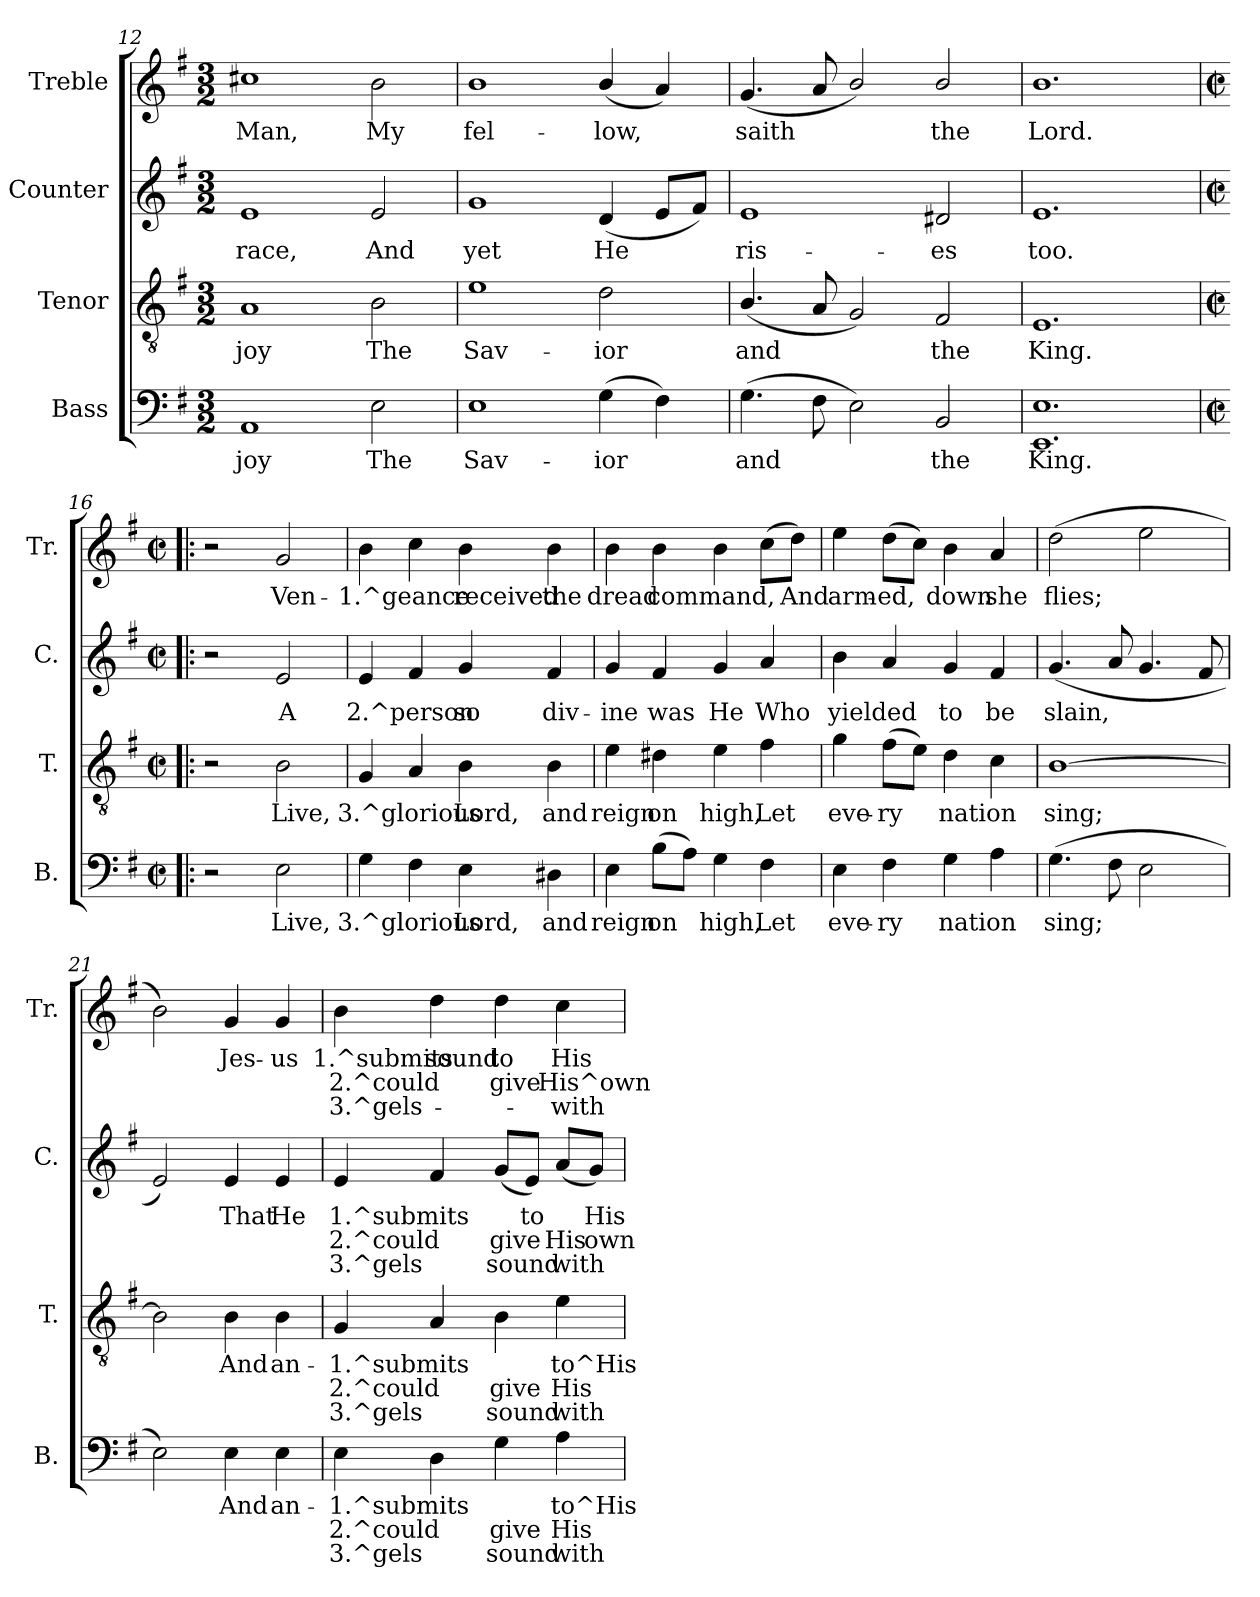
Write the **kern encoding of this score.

**kern	**text	**text	**text	**kern	**text	**text	**text	**kern	**text	**text	**text	**kern	**text	**text	**text
*part4	*part4	*part4	*part4	*part3	*part3	*part3	*part3	*part2	*part2	*part2	*part2	*part1	*part1	*part1	*part1
*staff4	*staff4	*staff4	*staff4	*staff3	*staff3	*staff3	*staff3	*staff2	*staff2	*staff2	*staff2	*staff1	*staff1	*staff1	*staff1
*I"Bass	*	*	*	*I"Tenor	*	*	*	*I"Counter	*	*	*	*I"Treble	*	*	*
*I'B.	*	*	*	*I'T.	*	*	*	*I'C.	*	*	*	*I'Tr.	*	*	*
*clefF4	*	*	*	*clefGv2	*	*	*	*clefG2	*	*	*	*clefG2	*	*	*
*k[f#]	*	*	*	*k[f#]	*	*	*	*k[f#]	*	*	*	*k[f#]	*	*	*
*G:	*	*	*	*G:	*	*	*	*G:	*	*	*	*G:	*	*	*
*M3/2	*	*	*	*M3/2	*	*	*	*M3/2	*	*	*	*M3/2	*	*	*
=12	=12	=12	=12	=12	=12	=12	=12	=12	=12	=12	=12	=12	=12	=12	=12
!	!LO:LY:a:rj	!	!	!	!LO:LY:b:rj	!	!	!	!LO:LY:b:rj	!	!	!	!LO:LY:b:rj	!	!
1AA	joy	.	.	1A	joy	.	.	1e	race,	.	.	1cc#X	Man,	.	.
!	!LO:LY:a:rj	!	!	!	!LO:LY:b:rj	!	!	!	!LO:LY:b:rj	!	!	!	!LO:LY:b:rj	!	!
2E\	The	.	.	2B\	The	.	.	2e/	And	.	.	2b\	My	.	.
=13	=13	=13	=13	=13	=13	=13	=13	=13	=13	=13	=13	=13	=13	=13	=13
!	!LO:LY:a:rj	!	!	!	!LO:LY:b:rj	!	!	!	!LO:LY:b:rj	!	!	!	!LO:LY:b:rj	!	!
1E	Sav-	.	.	1e	Sav-	.	.	1g	yet	.	.	1b	fel-	.	.
!	!LO:LY:a:rj	!	!	!	!LO:LY:b:rj	!	!	!	!LO:LY:b:rj	!	!	!	!LO:LY:b:rj	!	!
(>4G\	-ior	.	.	2d\	-ior	.	.	(<4d/	He	.	.	(<4b/	-low,	.	.
!	!LO:LY:a:rj	!	!	!	!	!	!	!	!LO:LY:b:rj	!	!	!	!LO:LY:b:rj	!	!
4F#\)	.	.	.	.	.	.	.	8e/L	.	.	.	4a/)	.	.	.
!	!	!	!	!	!	!	!	!	!LO:LY:b:rj	!	!	!	!	!	!
.	.	.	.	.	.	.	.	8f#/J)	.	.	.	.	.	.	.
=14	=14	=14	=14	=14	=14	=14	=14	=14	=14	=14	=14	=14	=14	=14	=14
!	!LO:LY:a:rj	!	!	!	!LO:LY:b:rj	!	!	!	!LO:LY:b:rj	!	!	!	!LO:LY:b:rj	!	!
(>4.G\	and	.	.	(<4.B/	and	.	.	1e	ris-	.	.	(<4.g/	saith	.	.
!	!LO:LY:a:rj	!	!	!	!LO:LY:b:rj	!	!	!	!	!	!	!	!LO:LY:b:rj	!	!
8F#\	.	.	.	8A/	.	.	.	.	.	.	.	8a/	.	.	.
!	!LO:LY:a:rj	!	!	!	!LO:LY:b:rj	!	!	!	!	!	!	!	!LO:LY:b:rj	!	!
2E\)	.	.	.	2G/)	.	.	.	.	.	.	.	2b/)	.	.	.
!	!LO:LY:a:rj	!	!	!	!LO:LY:b:rj	!	!	!	!LO:LY:b:rj	!	!	!	!LO:LY:b:rj	!	!
2BB/	the	.	.	2F#/	the	.	.	2d#X/	-es	.	.	2b>/	the	.	.
=15	=15	=15	=15	=15	=15	=15	=15	=15	=15	=15	=15	=15	=15	=15	=15
!	!LO:LY:a:rj	!	!	!	!LO:LY:b:rj	!	!	!	!LO:LY:b:rj	!	!	!	!LO:LY:b:rj	!	!
1.E 1.EE	King.	.	.	1.E	King.	.	.	1.e	too.	.	.	1.b>	Lord.	.	.
=16!|:	=16!|:	=16!|:	=16!|:	=16!|:	=16!|:	=16!|:	=16!|:	=16!|:	=16!|:	=16!|:	=16!|:	=16!|:	=16!|:	=16!|:	=16!|:
*M2/2	*	*	*	*M2/2	*	*	*	*M2/2	*	*	*	*M2/2	*	*	*
*met(c|)	*	*	*	*met(c|)	*	*	*	*met(c|)	*	*	*	*met(c|)	*	*	*
2r	.	.	.	2r	.	.	.	2r	.	.	.	2r	.	.	.
!	!LO:LY:a:rj	!	!	!	!LO:LY:b:rj	!	!	!	!LO:LY:b:rj	!	!	!	!LO:LY:b:rj	!	!
2E\	Live,	.	.	2B\	Live,	.	.	2e/	A	.	.	2g/	Ven-	.	.
!!LO:PB:g=z
=17	=17	=17	=17	=17	=17	=17	=17	=17	=17	=17	=17	=17	=17	=17	=17
!	!LO:LY:a:rj	!	!	!	!LO:LY:b:rj	!	!	!	!LO:LY:b:rj	!	!	!	!LO:LY:b:rj	!	!
4G\	3.^glorious	.	.	4G/	3.^glorious	.	.	4e/	2.^person	.	.	4b\	-1.^geance-	.	.
!	!LO:LY:a:rj	!	!	!	!LO:LY:b:rj	!	!	!	!LO:LY:b:rj	!	!	!	!LO:LY:b:rj	!	!
4F#\	.	.	.	4A/	.	.	.	4f#/	.	.	.	4cc\	--	.	.
!	!LO:LY:a:rj	!	!	!	!LO:LY:b:rj	!	!	!	!LO:LY:b:rj	!	!	!	!LO:LY:b:rj	!	!
4E\	Lord,	.	.	4B\	Lord,	.	.	4g/	so	.	.	4b\	-received	.	.
!	!LO:LY:a:rj	!	!	!	!LO:LY:b:rj	!	!	!	!LO:LY:b:rj	!	!	!	!LO:LY:b:rj	!	!
4D#X\	and	.	.	4B\	and	.	.	4f#/	div-	.	.	4b\	the	.	.
=18	=18	=18	=18	=18	=18	=18	=18	=18	=18	=18	=18	=18	=18	=18	=18
!	!LO:LY:a:rj	!	!	!	!LO:LY:b:rj	!	!	!	!LO:LY:b:rj	!	!	!	!LO:LY:b:rj	!	!
4E\	reign	.	.	4e\	reign	.	.	4g/	-ine	.	.	4b\	dread	.	.
!	!LO:LY:a:rj	!	!	!	!LO:LY:b:rj	!	!	!	!LO:LY:b:rj	!	!	!	!LO:LY:b:rj	!	!
(>8B\L	on	.	.	4d#X\	on	.	.	4f#/	was	.	.	4b\	command,	.	.
!	!LO:LY:a:rj	!	!	!	!	!	!	!	!	!	!	!	!	!	!
8A\J)	.	.	.	.	.	.	.	.	.	.	.	.	.	.	.
!	!LO:LY:a:rj	!	!	!	!LO:LY:b:rj	!	!	!	!LO:LY:b:rj	!	!	!	!LO:LY:b:rj	!	!
4G\	high,	.	.	4e\	high,	.	.	4g/	He	.	.	4b\	.	.	.
!	!LO:LY:a:rj	!	!	!	!LO:LY:b:rj	!	!	!	!LO:LY:b:rj	!	!	!	!LO:LY:b:rj	!	!
4F#\	Let	.	.	4f#\	Let	.	.	4a/	Who	.	.	(>8cc\L	.	.	.
!	!	!	!	!	!	!	!	!	!	!	!	!	!LO:LY:b:rj	!	!
.	.	.	.	.	.	.	.	.	.	.	.	8dd\J)	And	.	.
=19	=19	=19	=19	=19	=19	=19	=19	=19	=19	=19	=19	=19	=19	=19	=19
!	!LO:LY:a:rj	!	!	!	!LO:LY:b:rj	!	!	!	!LO:LY:b:rj	!	!	!	!LO:LY:b:rj	!	!
4E\	eve-	.	.	4g\	eve-	.	.	4b\	yielded	.	.	4ee\	arm-	.	.
!	!LO:LY:a:rj	!	!	!	!LO:LY:b:rj	!	!	!	!LO:LY:b:rj	!	!	!	!LO:LY:b:rj	!	!
4F#\	-ry	.	.	(>8f#\L	-ry	.	.	4a/	.	.	.	(>8dd\L	-ed,	.	.
!	!	!	!	!	!LO:LY:b:rj	!	!	!	!	!	!	!	!LO:LY:b:rj	!	!
.	.	.	.	8e\J)	.	.	.	.	.	.	.	8cc\J)	.	.	.
!	!LO:LY:a:rj	!	!	!	!LO:LY:b:rj	!	!	!	!LO:LY:b:rj	!	!	!	!LO:LY:b:rj	!	!
4G\	nation	.	.	4d\	nation	.	.	4g/	to	.	.	4b\	down	.	.
!	!LO:LY:a:rj	!	!	!	!LO:LY:b:rj	!	!	!	!LO:LY:b:rj	!	!	!	!LO:LY:b:rj	!	!
4A\	.	.	.	4c\	.	.	.	4f#/	be	.	.	4a/	she	.	.
=20	=20	=20	=20	=20	=20	=20	=20	=20	=20	=20	=20	=20	=20	=20	=20
!	!LO:LY:a:rj	!	!	!	!LO:LY:b:rj	!	!	!	!LO:LY:b:rj	!	!	!	!LO:LY:b:rj	!	!
(>4.G\	sing;	.	.	[>1B	sing;	.	.	(<4.g/	slain,	.	.	(>2dd\	flies;	.	.
!	!LO:LY:a:rj	!	!	!	!	!	!	!	!LO:LY:b:rj	!	!	!	!	!	!
8F#\	.	.	.	.	.	.	.	8a/	.	.	.	.	.	.	.
!	!LO:LY:a:rj	!	!	!	!	!	!	!	!LO:LY:b:rj	!	!	!	!LO:LY:b:rj	!	!
2E\	.	.	.	.	.	.	.	4.g/	.	.	.	2ee\	.	.	.
!	!	!	!	!	!	!	!	!	!LO:LY:b:rj	!	!	!	!	!	!
.	.	.	.	.	.	.	.	8f#/	.	.	.	.	.	.	.
=21	=21	=21	=21	=21	=21	=21	=21	=21	=21	=21	=21	=21	=21	=21	=21
!	!LO:LY:a:rj	!	!	!	!LO:LY:b:rj	!	!	!	!LO:LY:b:rj	!	!	!	!LO:LY:b:rj	!	!
2E\)	.	.	.	2B\]	.	.	.	2e/)	.	.	.	2b\)	.	.	.
!	!LO:LY:a:rj	!	!	!	!LO:LY:b:rj	!	!	!	!LO:LY:b:rj	!	!	!	!LO:LY:b:rj	!	!
4E\	And	.	.	4B\	And	.	.	4e/	That	.	.	4g/	Jes-	.	.
!	!LO:LY:a:rj	!	!	!	!LO:LY:b:rj	!	!	!	!LO:LY:b:rj	!	!	!	!LO:LY:b:rj	!	!
4E\	an-	.	.	4B\	an-	.	.	4e/	He	.	.	4g/	-us	.	.
!!LO:PB:g=z
=22	=22	=22	=22	=22	=22	=22	=22	=22	=22	=22	=22	=22	=22	=22	=22
!	!LO:LY:a:rj	!LO:LY:a:rj	!LO:LY:b:rj	!	!LO:LY:b:rj	!LO:LY:b:rj	!LO:LY:b:rj	!	!LO:LY:b:rj	!LO:LY:b:rj	!LO:LY:b:rj	!	!LO:LY:b:rj	!LO:LY:b:rj	!LO:LY:b:rj
4E\	-1.^submits	2.^could	3.^gels-	4G/	-1.^submits	2.^could	3.^gels-	4e/	1.^submits	2.^could	3.^gels-	4b\	1.^submits	2.^could	3.^gels-
!	!LO:LY:a:rj	!LO:LY:a:rj	!LO:LY:b:rj	!	!LO:LY:b:rj	!LO:LY:b:rj	!LO:LY:b:rj	!	!LO:LY:b:rj	!LO:LY:b:rj	!LO:LY:b:rj	!	!LO:LY:b:rj	!LO:LY:b:rj	!LO:LY:b:rj
4D\	-	-	-	4A/	-	-	-	4f#/	-	-	-	4dd\	-sound	.	.
!	!LO:LY:a:rj	!LO:LY:a:rj	!LO:LY:b:rj	!	!LO:LY:b:rj	!LO:LY:b:rj	!LO:LY:b:rj	!	!LO:LY:b:rj	!LO:LY:b:rj	!LO:LY:b:rj	!	!LO:LY:b:rj	!LO:LY:b:rj	!LO:LY:b:rj
4G\	.	give	sound	4B\	.	give	sound	(<8g/L	.	give	sound	4dd\	to	give	.
!	!	!	!	!	!	!	!	!	!LO:LY:b:rj	!LO:LY:b:rj	!LO:LY:b:rj	!	!	!	!
.	.	.	.	.	.	.	.	8e/J)	to	.	.	.	.	.	.
!	!LO:LY:a:rj	!LO:LY:a:rj	!LO:LY:b:rj	!	!LO:LY:b:rj	!LO:LY:b:rj	!LO:LY:b:rj	!	!LO:LY:b:rj	!LO:LY:b:rj	!LO:LY:b:rj	!	!LO:LY:b:rj	!LO:LY:b:rj	!LO:LY:b:rj
4A\	to^His	His	with	4e\	to^His	His	with	(<8a/L	.	His	with	4cc\	His	His^own	with
!	!	!	!	!	!	!	!	!	!LO:LY:b:rj	!LO:LY:b:rj	!LO:LY:b:rj	!	!	!	!
.	.	.	.	.	.	.	.	8g/J)	His	own	.	.	.	.	.
=	=	=	=	=	=	=	=	=	=	=	=	=	=	=	=
*-	*-	*-	*-	*-	*-	*-	*-	*-	*-	*-	*-	*-	*-	*-	*-
